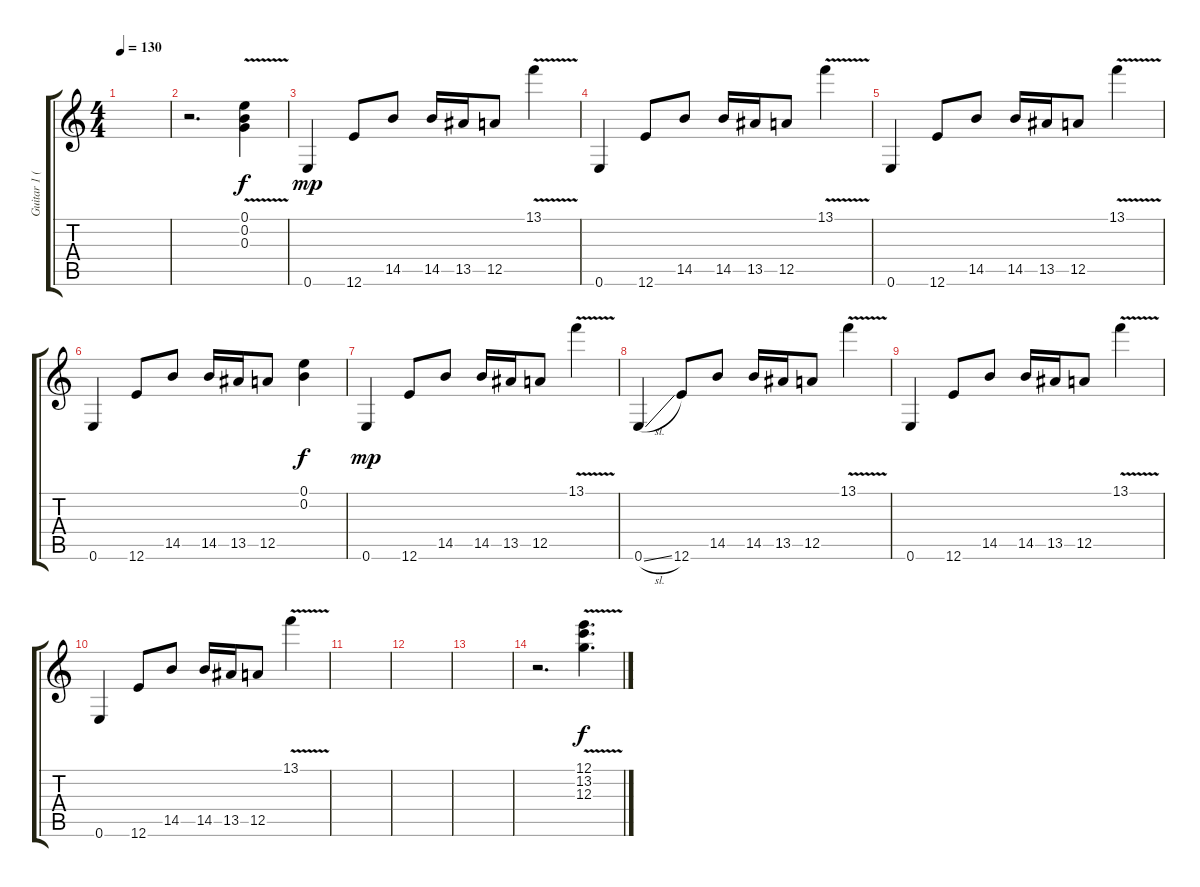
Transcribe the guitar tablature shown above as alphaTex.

\track ("Guitar 1 (Standard)" "Guitar 1 (") {instrument distortionguitar}
\staff {score tabs}
\tuning (E4 B3 G3 D3 A2 E2) {hide}
\ts (4 4)
\tempo 130
\clef g2
\ks c
|
r.2{d} (0.1 0.2 0.3{v}).4 |
0.6.4{dy mp} 12.6.8 14.5.8 14.5.16 13.5.16 12.5.8 13.1{v}.4 |
0.6.4 12.6.8 14.5.8 14.5.16 13.5.16 12.5.8 13.1{v}.4 |
0.6.4 12.6.8 14.5.8 14.5.16 13.5.16 12.5.8 13.1{v}.4 |
0.6.4 12.6.8 14.5.8 14.5.16 13.5.16 12.5.8 (0.1 0.2).4{dy f} |
0.6.4{dy mp} 12.6.8 14.5.8 14.5.16 13.5.16 12.5.8 13.1{v}.4 |
0.6{sl}.4 12.6.8 14.5.8 14.5.16 13.5.16 12.5.8 13.1{v}.4 |
0.6.4 12.6.8 14.5.8 14.5.16 13.5.16 12.5.8 13.1{v}.4 |
0.6.4 12.6.8 14.5.8 14.5.16 13.5.16 12.5.8 13.1{v}.4 |
|
|
|
r.2{d} (12.1{v} 13.2 12.3).4{d dy f}
